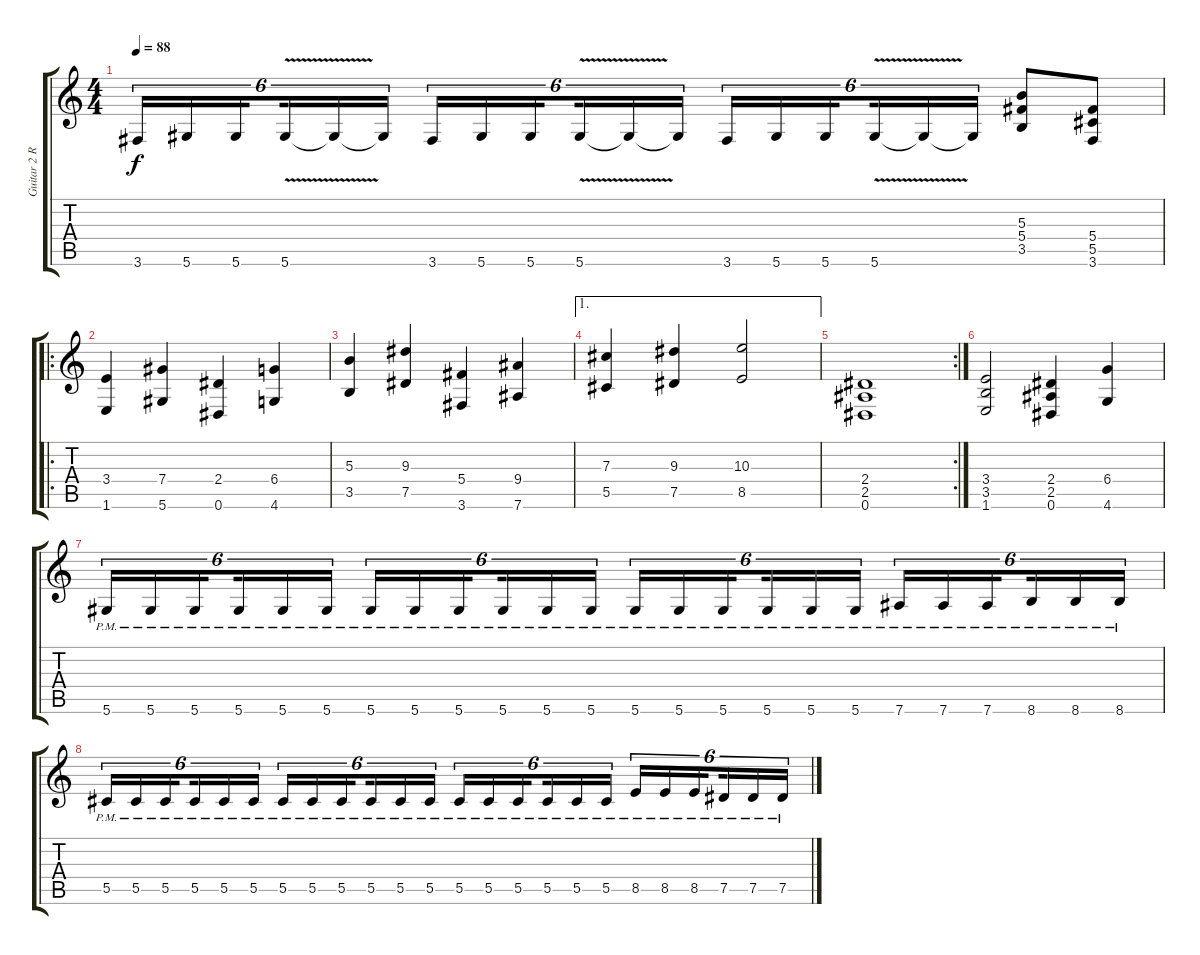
\track ("Guitar 2 Rythmic" "Guitar 2 R") {instrument overdrivenguitar}
\staff {score tabs}
\tuning (Eb4 Bb3 Gb3 Db3 Ab2 Eb2) {hide}
\ts (4 4)
\tempo 88
\clef g2
\ks c
3.6.16{tu (6 4) dy f} 5.6.16{tu (6 4)} 5.6.16{tu (6 4) beam splitsecondary} 5.6{v}.16{tu (6 4)} 5.6{t}.16{tu (6 4)} 5.6{t}.16{tu (6 4)} 3.6.16{tu (6 4)} 5.6.16{tu (6 4)} 5.6.16{tu (6 4) beam splitsecondary} 5.6{v}.16{tu (6 4)} 5.6{t}.16{tu (6 4)} 5.6{t}.16{tu (6 4)} 3.6.16{tu (6 4)} 5.6.16{tu (6 4)} 5.6.16{tu (6 4) beam splitsecondary} 5.6{v}.16{tu (6 4)} 5.6{t}.16{tu (6 4)} 5.6{t}.16{tu (6 4)} (5.3 5.4 3.5).8 (5.4 5.5 3.6).8 |
\ro
(3.4 1.6).4 (7.4 5.6).4 (2.4 0.6).4 (6.4 4.6).4 |
(5.3 3.5).4 (9.3 7.5).4 (5.4 3.6).4 (9.4 7.6).4 |
\ae 1
(7.3 5.5).4 (9.3 7.5).4 (10.3 8.5).2 |
\rc 2
(2.4 2.5 0.6).1 |
(3.4 3.5 1.6).2 (2.4 2.5 0.6).4 (6.4 4.6).4 |
5.6{pm}.16{tu (6 4)} 5.6{pm}.16{tu (6 4)} 5.6{pm}.16{tu (6 4) beam splitsecondary} 5.6{pm}.16{tu (6 4)} 5.6{pm}.16{tu (6 4)} 5.6{pm}.16{tu (6 4)} 5.6{pm}.16{tu (6 4)} 5.6{pm}.16{tu (6 4)} 5.6{pm}.16{tu (6 4) beam splitsecondary} 5.6{pm}.16{tu (6 4)} 5.6{pm}.16{tu (6 4)} 5.6{pm}.16{tu (6 4)} 5.6{pm}.16{tu (6 4)} 5.6{pm}.16{tu (6 4)} 5.6{pm}.16{tu (6 4) beam splitsecondary} 5.6{pm}.16{tu (6 4)} 5.6{pm}.16{tu (6 4)} 5.6{pm}.16{tu (6 4)} 7.6{pm}.16{tu (6 4)} 7.6{pm}.16{tu (6 4)} 7.6{pm}.16{tu (6 4) beam splitsecondary} 8.6{pm}.16{tu (6 4)} 8.6{pm}.16{tu (6 4)} 8.6{pm}.16{tu (6 4)} |
5.5{pm}.16{tu (6 4)} 5.5{pm}.16{tu (6 4)} 5.5{pm}.16{tu (6 4) beam splitsecondary} 5.5{pm}.16{tu (6 4)} 5.5{pm}.16{tu (6 4)} 5.5{pm}.16{tu (6 4)} 5.5{pm}.16{tu (6 4)} 5.5{pm}.16{tu (6 4)} 5.5{pm}.16{tu (6 4) beam splitsecondary} 5.5{pm}.16{tu (6 4)} 5.5{pm}.16{tu (6 4)} 5.5{pm}.16{tu (6 4)} 5.5{pm}.16{tu (6 4)} 5.5{pm}.16{tu (6 4)} 5.5{pm}.16{tu (6 4) beam splitsecondary} 5.5{pm}.16{tu (6 4)} 5.5{pm}.16{tu (6 4)} 5.5{pm}.16{tu (6 4)} 8.5{pm}.16{tu (6 4)} 8.5{pm}.16{tu (6 4)} 8.5{pm}.16{tu (6 4) beam splitsecondary} 7.5{pm}.16{tu (6 4)} 7.5{pm}.16{tu (6 4)} 7.5{pm}.16{tu (6 4)}
